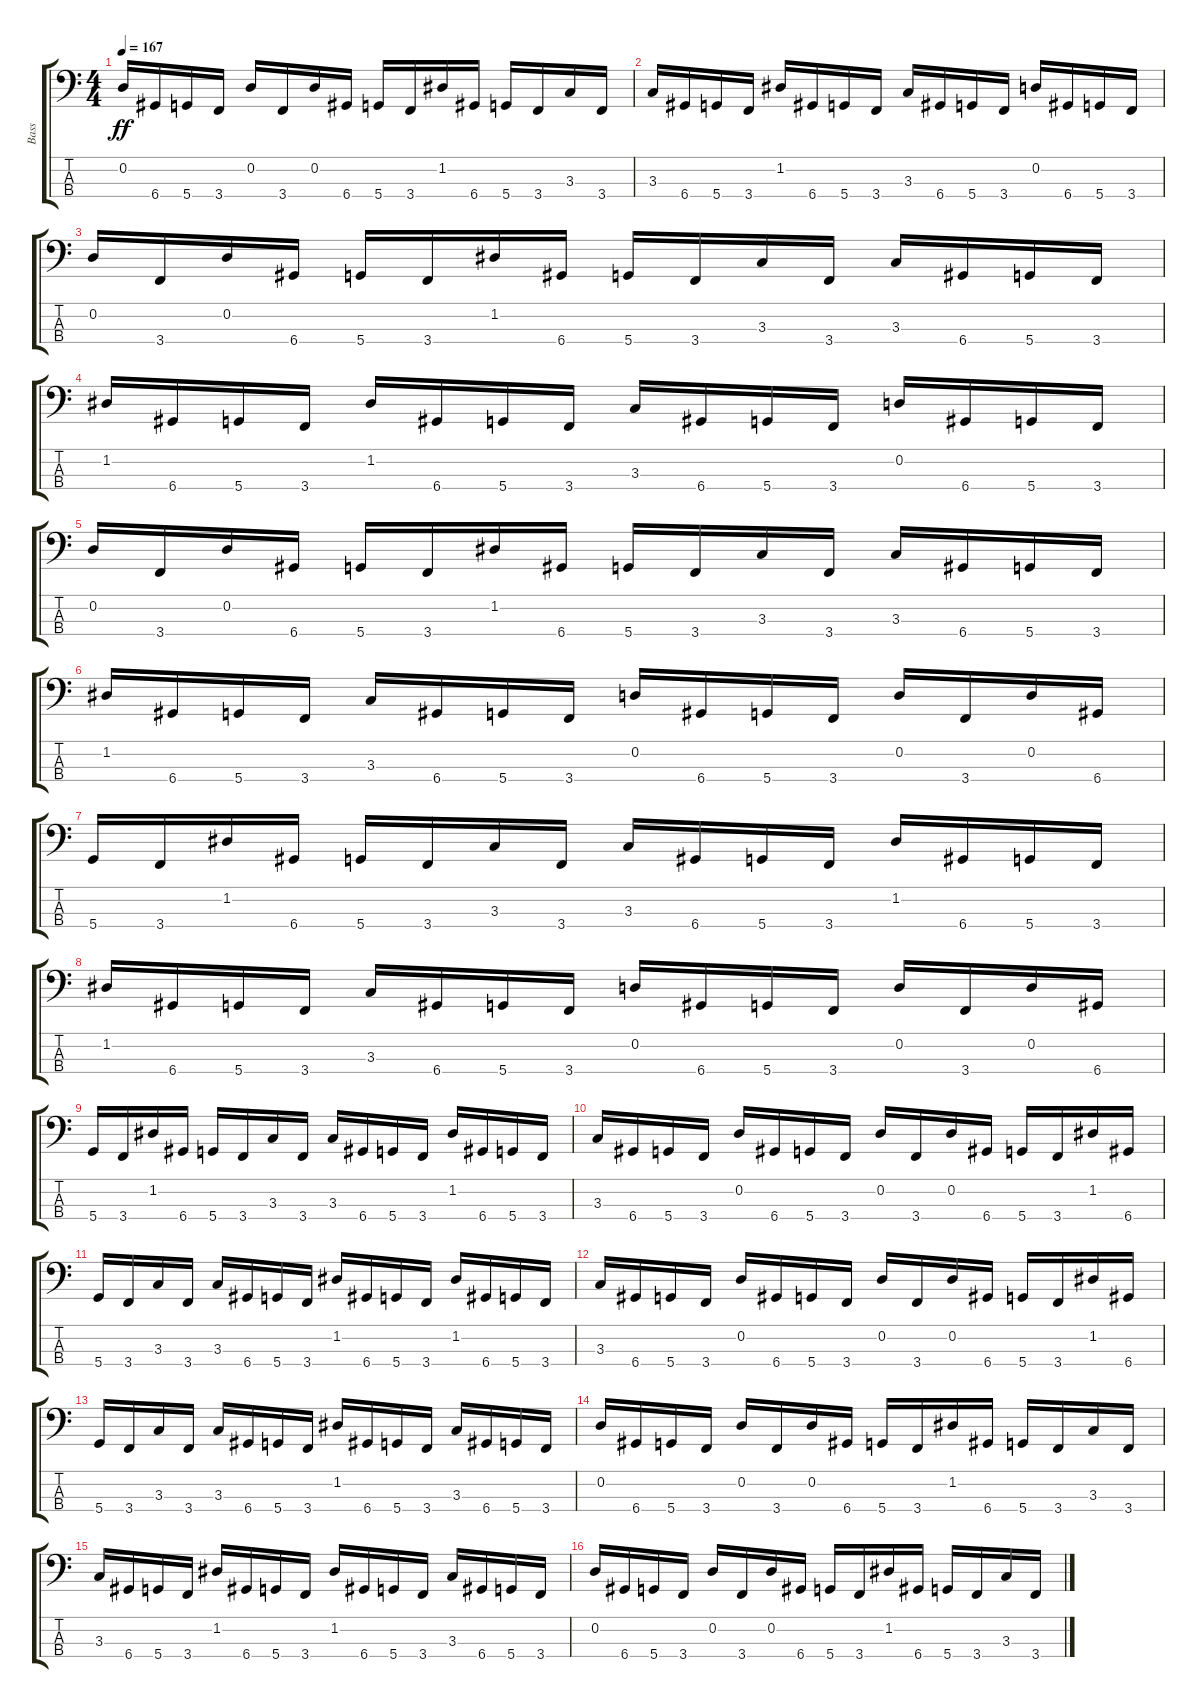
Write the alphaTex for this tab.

\track ("Bass" "Bass") {instrument electricbassfinger}
\staff {score tabs}
\tuning (G2 D2 A1 D1) {hide}
\ts (4 4)
\tempo 167
\clef f4
\ks c
0.2.16{dy ff} 6.4.16 5.4.16 3.4.16 0.2.16 3.4.16 0.2.16 6.4.16 5.4.16 3.4.16 1.2.16 6.4.16 5.4.16 3.4.16 3.3.16 3.4.16 |
3.3.16 6.4.16 5.4.16 3.4.16 1.2.16 6.4.16 5.4.16 3.4.16 3.3.16 6.4.16 5.4.16 3.4.16 0.2.16 6.4.16 5.4.16 3.4.16 |
0.2.16 3.4.16 0.2.16 6.4.16 5.4.16 3.4.16 1.2.16 6.4.16 5.4.16 3.4.16 3.3.16 3.4.16 3.3.16 6.4.16 5.4.16 3.4.16 |
1.2.16 6.4.16 5.4.16 3.4.16 1.2.16 6.4.16 5.4.16 3.4.16 3.3.16 6.4.16 5.4.16 3.4.16 0.2.16 6.4.16 5.4.16 3.4.16 |
0.2.16 3.4.16 0.2.16 6.4.16 5.4.16 3.4.16 1.2.16 6.4.16 5.4.16 3.4.16 3.3.16 3.4.16 3.3.16 6.4.16 5.4.16 3.4.16 |
1.2.16 6.4.16 5.4.16 3.4.16 3.3.16 6.4.16 5.4.16 3.4.16 0.2.16 6.4.16 5.4.16 3.4.16 0.2.16 3.4.16 0.2.16 6.4.16 |
5.4.16 3.4.16 1.2.16 6.4.16 5.4.16 3.4.16 3.3.16 3.4.16 3.3.16 6.4.16 5.4.16 3.4.16 1.2.16 6.4.16 5.4.16 3.4.16 |
1.2.16 6.4.16 5.4.16 3.4.16 3.3.16 6.4.16 5.4.16 3.4.16 0.2.16 6.4.16 5.4.16 3.4.16 0.2.16 3.4.16 0.2.16 6.4.16 |
5.4.16 3.4.16 1.2.16 6.4.16 5.4.16 3.4.16 3.3.16 3.4.16 3.3.16 6.4.16 5.4.16 3.4.16 1.2.16 6.4.16 5.4.16 3.4.16 |
3.3.16 6.4.16 5.4.16 3.4.16 0.2.16 6.4.16 5.4.16 3.4.16 0.2.16 3.4.16 0.2.16 6.4.16 5.4.16 3.4.16 1.2.16 6.4.16 |
5.4.16 3.4.16 3.3.16 3.4.16 3.3.16 6.4.16 5.4.16 3.4.16 1.2.16 6.4.16 5.4.16 3.4.16 1.2.16 6.4.16 5.4.16 3.4.16 |
3.3.16 6.4.16 5.4.16 3.4.16 0.2.16 6.4.16 5.4.16 3.4.16 0.2.16 3.4.16 0.2.16 6.4.16 5.4.16 3.4.16 1.2.16 6.4.16 |
5.4.16 3.4.16 3.3.16 3.4.16 3.3.16 6.4.16 5.4.16 3.4.16 1.2.16 6.4.16 5.4.16 3.4.16 3.3.16 6.4.16 5.4.16 3.4.16 |
0.2.16 6.4.16 5.4.16 3.4.16 0.2.16 3.4.16 0.2.16 6.4.16 5.4.16 3.4.16 1.2.16 6.4.16 5.4.16 3.4.16 3.3.16 3.4.16 |
3.3.16 6.4.16 5.4.16 3.4.16 1.2.16 6.4.16 5.4.16 3.4.16 1.2.16 6.4.16 5.4.16 3.4.16 3.3.16 6.4.16 5.4.16 3.4.16 |
0.2.16 6.4.16 5.4.16 3.4.16 0.2.16 3.4.16 0.2.16 6.4.16 5.4.16 3.4.16 1.2.16 6.4.16 5.4.16 3.4.16 3.3.16 3.4.16
